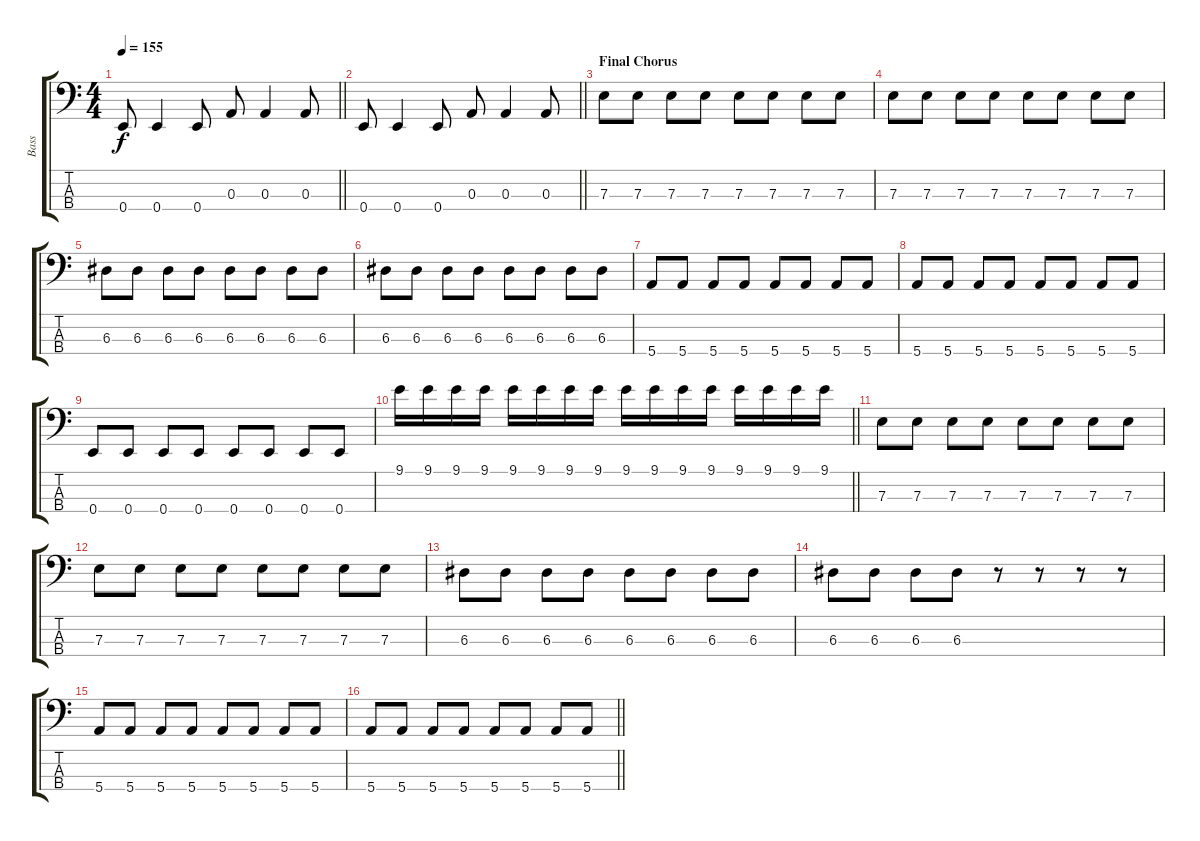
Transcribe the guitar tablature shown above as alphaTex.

\track ("Bass" "Bass") {instrument electricbassfinger}
\staff {score tabs}
\tuning (G2 D2 A1 E1) {hide}
\ts (4 4)
\tempo 155
\clef f4
\barLineRight lightlight
\ks c
0.4.8{dy f} 0.4.4 0.4.8 0.3.8 0.3.4 0.3.8 |
\section ("" "")
\barLineRight lightlight
0.4.8 0.4.4 0.4.8 0.3.8 0.3.4 0.3.8 |
\section ("" "Final Chorus")
7.3.8 7.3.8 7.3.8 7.3.8 7.3.8 7.3.8 7.3.8 7.3.8 |
7.3.8 7.3.8 7.3.8 7.3.8 7.3.8 7.3.8 7.3.8 7.3.8 |
6.3.8 6.3.8 6.3.8 6.3.8 6.3.8 6.3.8 6.3.8 6.3.8 |
6.3.8 6.3.8 6.3.8 6.3.8 6.3.8 6.3.8 6.3.8 6.3.8 |
5.4.8 5.4.8 5.4.8 5.4.8 5.4.8 5.4.8 5.4.8 5.4.8 |
5.4.8 5.4.8 5.4.8 5.4.8 5.4.8 5.4.8 5.4.8 5.4.8 |
0.4.8 0.4.8 0.4.8 0.4.8 0.4.8 0.4.8 0.4.8 0.4.8 |
\barLineRight lightlight
9.1.16 9.1.16 9.1.16 9.1.16 9.1.16 9.1.16 9.1.16 9.1.16 9.1.16 9.1.16 9.1.16 9.1.16 9.1.16 9.1.16 9.1.16 9.1.16 |
7.3.8 7.3.8 7.3.8 7.3.8 7.3.8 7.3.8 7.3.8 7.3.8 |
7.3.8 7.3.8 7.3.8 7.3.8 7.3.8 7.3.8 7.3.8 7.3.8 |
6.3.8 6.3.8 6.3.8 6.3.8 6.3.8 6.3.8 6.3.8 6.3.8 |
6.3.8 6.3.8 6.3.8 6.3.8 r.8 r.8 r.8 r.8 |
5.4.8 5.4.8 5.4.8 5.4.8 5.4.8 5.4.8 5.4.8 5.4.8 |
\barLineRight lightlight
5.4.8 5.4.8 5.4.8 5.4.8 5.4.8 5.4.8 5.4.8 5.4.8
